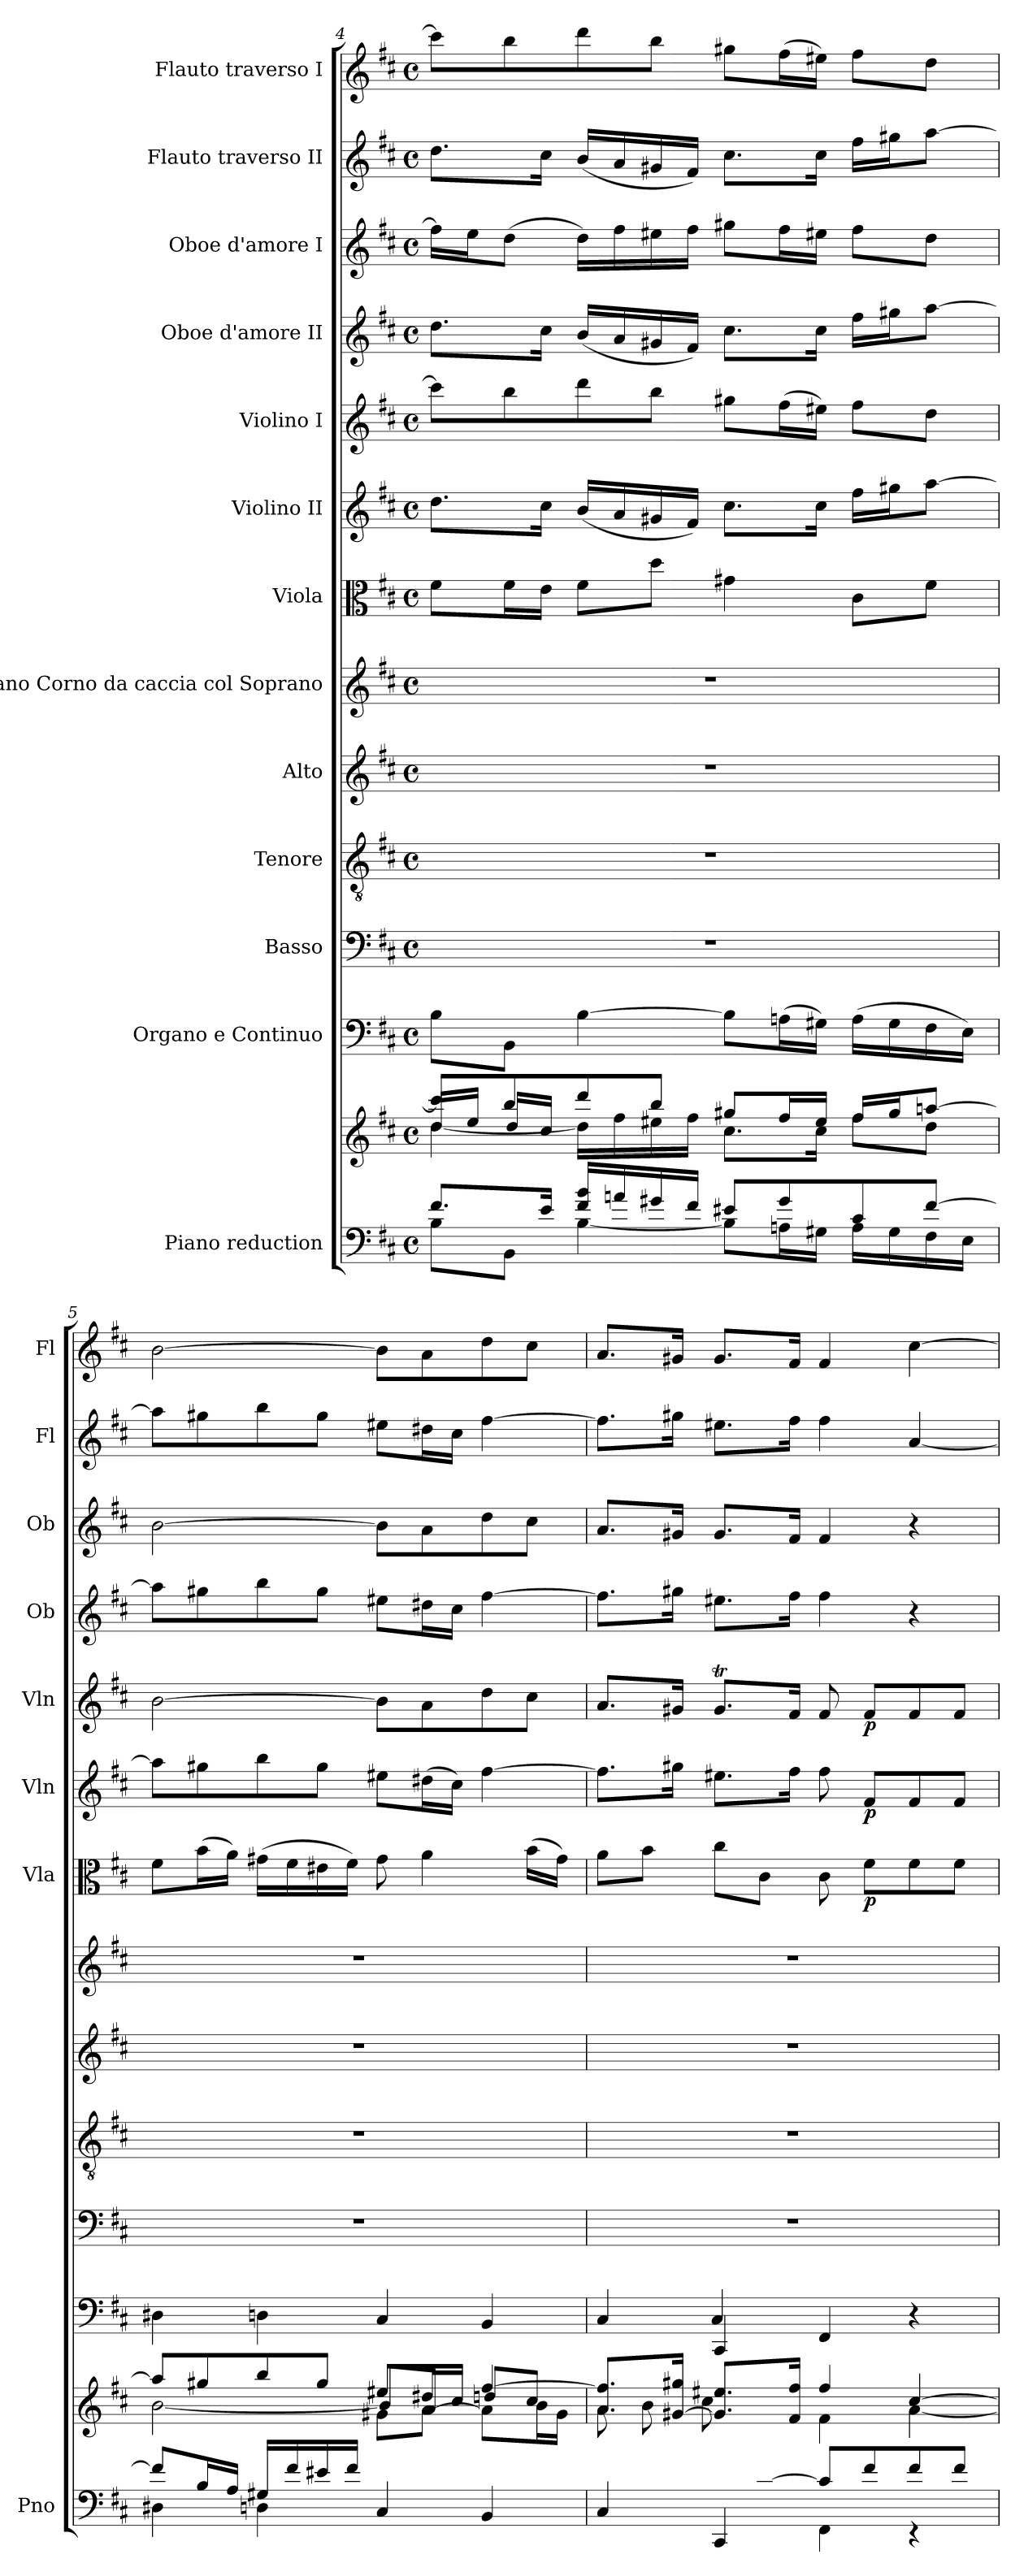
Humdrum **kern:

**kern	**kern	**kern	**kern	**kern	**kern	**kern	**kern	**dynam	**kern	**dynam	**kern	**dynam	**kern	**kern	**kern	**kern
*part13	*part13	*part12	*part11	*part10	*part9	*part8	*part7	*part7	*part6	*part6	*part5	*part5	*part4	*part3	*part2	*part1
*staff14	*staff13	*staff12	*staff11	*staff10	*staff9	*staff8	*staff7	*staff7	*staff6	*staff6	*staff5	*staff5	*staff4	*staff3	*staff2	*staff1
*I"Piano reduction	*	*I"Organo e Continuo	*I"Basso	*I"Tenore	*I"Alto	*I"Soprano Corno da caccia col Soprano	*I"Viola	*	*I"Violino II	*	*I"Violino I	*	*I"Oboe d'amore II	*I"Oboe d'amore I	*I"Flauto traverso II	*I"Flauto traverso I
*I'Pno	*	*	*	*	*	*	*I'Vla	*	*I'Vln	*	*I'Vln	*	*I'Ob	*I'Ob	*I'Fl	*I'Fl
!!LO:PB:g=z
*clefF4	*clefG2	*clefF4	*clefF4	*clefGv2	*clefG2	*clefG2	*clefC3	*	*clefG2	*	*clefG2	*	*clefG2	*clefG2	*clefG2	*clefG2
*k[f#c#]	*k[f#c#]	*k[f#c#]	*k[f#c#]	*k[f#c#]	*k[f#c#]	*k[f#c#]	*k[f#c#]	*	*k[f#c#]	*	*k[f#c#]	*	*k[f#c#]	*k[f#c#]	*k[f#c#]	*k[f#c#]
*M4/4	*M4/4	*M4/4	*M4/4	*M4/4	*M4/4	*M4/4	*M4/4	*	*M4/4	*	*M4/4	*	*M4/4	*M4/4	*M4/4	*M4/4
*met(c)	*met(c)	*met(c)	*met(c)	*met(c)	*met(c)	*met(c)	*met(c)	*	*met(c)	*	*met(c)	*	*met(c)	*met(c)	*met(c)	*met(c)
=4	=4	=4	=4	=4	=4	=4	=4	=4	=4	=4	=4	=4	=4	=4	=4	=4
*^	*^	*	*	*	*	*	*	*	*	*	*	*	*	*	*	*
*	*	*	*^	*	*	*	*	*	*	*	*	*	*	*	*	*	*	*
8.f#/L	8B\L	8ccc#/L]	[4dd\	16dd/LL	8B\L	1r	1r	1r	1r	8f#\L	.	8.dd\L	.	8ccc#\L]	.	8.dd\L	16ff#\LL]	8.dd\L	8ccc#\L]
.	.	.	.	16ee/JJ	.	.	.	.	.	.	.	.	.	.	.	.	16ee\J	.	.
.	8BB\J	8bb/	.	16dd/LL	8BB\J	.	.	.	.	16f#\L	.	.	.	8bb\	.	.	(>8dd\J	.	8bb\
16e/Jk	.	.	.	16cc#/JJ	.	.	.	.	.	16e\JJ	.	16cc#\Jk	.	.	.	16cc#\Jk	.	16cc#\Jk	.
16f#/ 16b/LL	[4B\	8ddd/	16dd\LL]	4ryy	[4B\	.	.	.	.	8f#\L	.	(<16b/LL	.	8ddd\	.	(<16b/LL	16dd\LL)	(<16b/LL	8ddd\
16an/	.	.	16ff#\	.	.	.	.	.	.	.	.	16a/	.	.	.	16a/	16ff#\	16a/	.
16g#X/	.	8bb/J	16ee#X\	.	.	.	.	.	.	8dd\J	.	16g#X/	.	8bb\J	.	16g#X/	16ee#X\	16g#X/	8bb\J
16f#/JJ	.	.	16ff#\JJ	.	.	.	.	.	.	.	.	16f#/JJ)	.	.	.	16f#/JJ)	16ff#\JJ	16f#/JJ)	.
8e#X/L	8B\L]	8gg#X/L	8.cc#\L	2ryy	8B\L]	.	.	.	.	4g#X\	.	8.cc#\L	.	8gg#X\L	.	8.cc#\L	8gg#X\L	8.cc#\L	8gg#X\L
8g#/	16An\L	16ff#/L	.	.	(>16An\L	.	.	.	.	.	.	.	.	(>16ff#\L	.	.	16ff#\L	.	(>16ff#\L
.	16G#X\JJ	16ee#/JJ	16cc#\Jk	.	16G#X\JJ)	.	.	.	.	.	.	16cc#\Jk	.	16ee#X\JJ)	.	16cc#\Jk	16ee#X\JJ	16cc#\Jk	16ee#X\JJ)
8c#/	16A\LL	16ff#/LL	8ff#\L	.	(>16A\LL	.	.	.	.	8c#\L	.	16ff#\LL	.	8ff#\L	.	16ff#\LL	8ff#\L	16ff#\LL	8ff#\L
.	16G#\	16gg#/J	.	.	16G#\	.	.	.	.	.	.	16gg#X\J	.	.	.	16gg#X\J	.	16gg#X\J	.
[8f#/J	16F#\	[8aan/J	8dd\J	.	16F#\	.	.	.	.	8f#\J	.	[8aa\J	.	8dd\J	.	[8aa\J	8dd\J	[8aa\J	8dd\J
.	16E\JJ	.	.	.	16E\JJ)	.	.	.	.	.	.	.	.	.	.	.	.	.	.
=5	=5	=5	=5	=5	=5	=5	=5	=5	=5	=5	=5	=5	=5	=5	=5	=5	=5	=5	=5
8f#/L]	4D#X\	8aa/L]	[2b\	2ryy	4D#X\	1r	1r	1r	1r	8f#\L	.	8aa\L]	.	[2b\	.	8aa\L]	[2b\	8aa\L]	[2b\
16B/L	.	8gg#X/	.	.	.	.	.	.	.	(>16b\L	.	8gg#X\	.	.	.	8gg#X\	.	8gg#X\	.
16A/JJ	.	.	.	.	.	.	.	.	.	16a\JJ)	.	.	.	.	.	.	.	.	.
16G#X/LL	4Dn\	8bb/	.	.	4Dn\	.	.	.	.	(>16g#X\LL	.	8bb\	.	.	.	8bb\	.	8bb\	.
16f#/	.	.	.	.	.	.	.	.	.	16f#\	.	.	.	.	.	.	.	.	.
16e#X/	.	8gg#/J	.	.	.	.	.	.	.	16e#X\	.	8gg#\J	.	.	.	8gg#\J	.	8gg#\J	.
16f#/JJ	.	.	.	.	.	.	.	.	.	16f#\JJ)	.	.	.	.	.	.	.	.	.
2ryy	4C#/	8ee#X/L	8b/L]	8g#X\L	4C#/	.	.	.	.	8g#\	.	8ee#X\L	.	8b\L]	.	8ee#X\L	8b\L]	8ee#X\L	8b\L]
.	.	16dd#X/L	8a/J	[8a\J	.	.	.	.	.	4a\	.	(>16dd#X\L	.	8a\	.	16dd#X\L	8a\	16dd#X\L	8a\
.	.	16cc#/JJ	.	.	.	.	.	.	.	.	.	16cc#\JJ)	.	.	.	16cc#\JJ	.	16cc#\JJ	.
.	4BB/	[4ff#/	8ddn/L	8a\L]	4BB/	.	.	.	.	.	.	[4ff#\	.	8dd\	.	[4ff#\	8dd\	[4ff#\	8dd\
.	.	.	8cc#/J	16b\L	.	.	.	.	.	(>16b\LL	.	.	.	8cc#\J	.	.	8cc#\J	.	8cc#\J
.	.	.	.	16g#\JJ	.	.	.	.	.	16g#\JJ)	.	.	.	.	.	.	.	.	.
*	*	*	*v	*v	*	*	*	*	*	*	*	*	*	*	*	*	*	*	*
=6	=6	=6	=6	=6	=6	=6	=6	=6	=6	=6	=6	=6	=6	=6	=6	=6	=6	=6
*	*^	*	*	*^	*	*	*	*	*	*	*	*	*	*	*	*	*	*
4.ryy	4C#/	2ryy	8.a/ 8.ff#/]L	8a\L	4C#/	4ryy	1r	1r	1r	1r	8a\L	.	8.ff#\L]	.	8.a/L	.	8.ff#\L]	8.a/L	8.ff#\L]	8.a/L
.	.	.	.	8b\	.	.	.	.	.	.	8b\J	.	.	.	.	.	.	.	.	.
.	.	.	[16g#X/ 16gg#X/Jk	.	.	.	.	.	.	.	.	.	16gg#X\Jk	.	16g#X/Jk	.	16gg#X\Jk	16g#X/Jk	16gg#X\Jk	16g#X/Jk
.	4CC#/	.	8.g#/] 8.ee#X/L	8cc#\	4CC#/	4C#!/	.	.	.	.	8cc#\L	.	8.ee#X\L	.	8.g#t/L	.	8.ee#X\L	8.g#/L	8.ee#X\L	8.g#/L
[8c#/J	.	.	.	8ryy	.	.	.	.	.	.	8c#\J	.	.	.	.	.	.	.	.	.
.	.	.	16f#/ 16ff#/Jk	.	.	.	.	.	.	.	.	.	16ff#\Jk	.	16f#/Jk	.	16ff#\Jk	16f#/Jk	16ff#\Jk	16f#/Jk
2ryy	8c#/L]	4FF#\	4ff#/	4f#\	4FF#/	4ryy	.	.	.	.	8c#\	.	8ff#\	.	8f#/	.	4ff#\	4f#/	4ff#\	4f#/
!	!	!	!	!	!	!	!	!	!	!	!	!LO:DY:b	!	!LO:DY:b	!	!LO:DY:b	!	!	!	!
.	8f#/	.	.	.	.	.	.	.	.	.	8f#\L	p	8f#/L	p	8f#/L	p	.	.	.	.
.	8f#/	4r	[4cc#/	[4a\	4r	4ryy	.	.	.	.	8f#\	.	8f#/	.	8f#/	.	4r	4r	[4a/	[4cc#\
.	8f#/J	.	.	.	.	.	.	.	.	.	8f#\J	.	8f#/J	.	8f#/J	.	.	.	.	.
*v	*v	*v	*	*	*v	*v	*	*	*	*	*	*	*	*	*	*	*	*	*	*
*	*v	*v	*	*	*	*	*	*	*	*	*	*	*	*	*	*	*
=	=	=	=	=	=	=	=	=	=	=	=	=	=	=	=	=
*-	*-	*-	*-	*-	*-	*-	*-	*-	*-	*-	*-	*-	*-	*-	*-	*-
